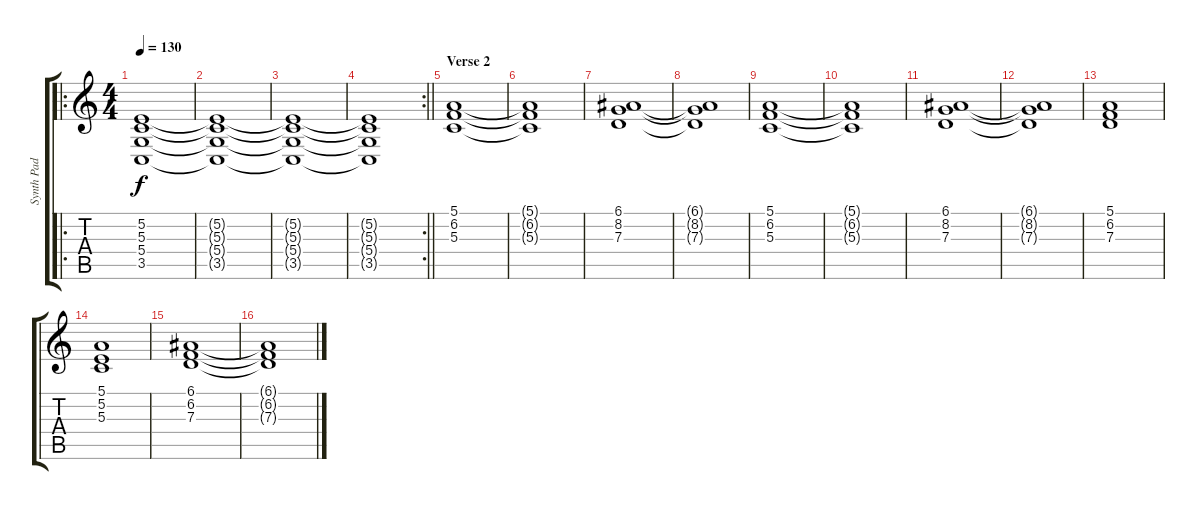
\track ("Synth Pad (Gillian Gilbert)" "Synth Pad ") {instrument synthstrings1}
\staff {score tabs}
\tuning (E4 B3 G3 D3 A2 E2) {hide}
\ro
\ts (4 4)
\tempo 130
\clef g2
\ks c
(5.2 5.3 5.4 3.5).1{dy f} |
(5.2{t} 5.3{t} 5.4{t} 3.5{t}).1 |
(5.2{t} 5.3{t} 5.4{t} 3.5{t}).1 |
\rc 2
\barLineRight lightlight
(5.2{t} 5.3{t} 5.4{t} 3.5{t}).1 |
\section ("" "Verse 2")
(5.1 6.2 5.3).1 |
(5.1{t} 6.2{t} 5.3{t}).1 |
(6.1 8.2 7.3).1 |
(6.1{t} 8.2{t} 7.3{t}).1 |
(5.1 6.2 5.3).1 |
(5.1{t} 6.2{t} 5.3{t}).1 |
(6.1 8.2 7.3).1 |
(6.1{t} 8.2{t} 7.3{t}).1 |
(5.1 6.2 7.3).1 |
(5.1 5.2 5.3).1 |
(6.1 6.2 7.3).1 |
(6.1{t} 6.2{t} 7.3{t}).1
